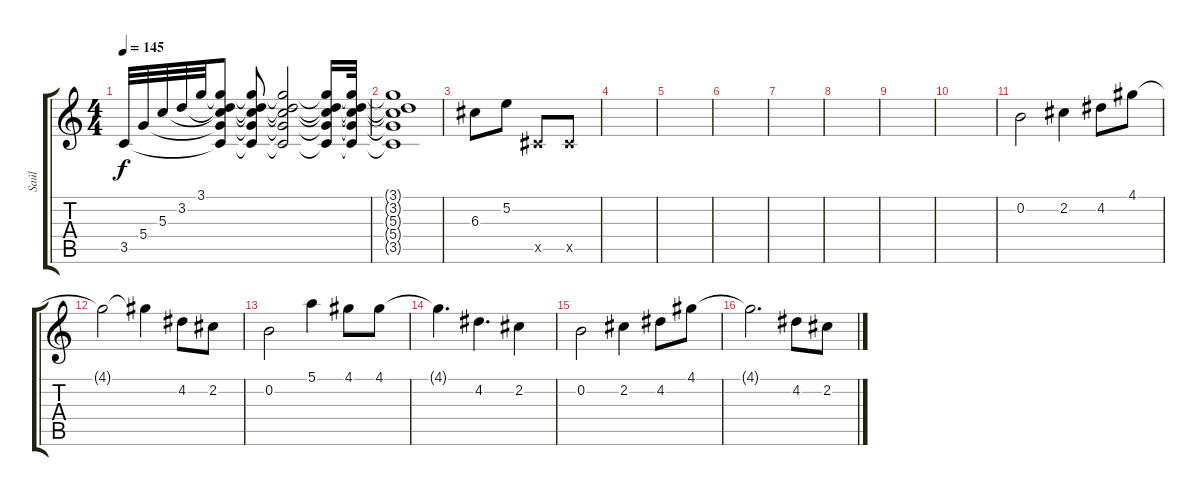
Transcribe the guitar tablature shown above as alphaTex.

\track ("Saúl" "Saúl") {instrument overdrivenguitar}
\staff {score tabs}
\tuning (E4 B3 G3 D3 A2 E2) {hide}
\ts (4 4)
\tempo 145
\clef g2
\ks c
3.5.32{dy f} 5.4.32 5.3.32 3.2.32 3.1.32 (3.1{t} 3.2{t} 5.3{t} 5.4{t} 3.5{t}).8 (3.1{t} 3.2{t} 5.3{t} 5.4{t} 3.5{t}).8 (3.1{t} 3.2{t} 5.3{t} 5.4{t} 3.5{t}).2 (3.1{t} 3.2{t} 5.3{t} 5.4{t} 3.5{t}).16 (3.1{t} 3.2{t} 5.3{t} 5.4{t} 3.5{t}).32 |
(3.1{t} 3.2{t} 5.3{t} 5.4{t} 3.5{t}).1 |
6.3.8 5.2.8 4.5{x}.8 4.5{x}.8 |
|
|
|
|
|
|
|
0.2.2 2.2.4 4.2.8 4.1.8 |
4.1{t}.2 4.1{t}.4 4.2.8 2.2.8 |
0.2.2 5.1.4 4.1.8 4.1.8 |
4.1{t}.4{d} 4.2.4{d} 2.2.4 |
0.2.2 2.2.4 4.2.8 4.1.8 |
4.1{t}.2{d} 4.2.8 2.2.8
